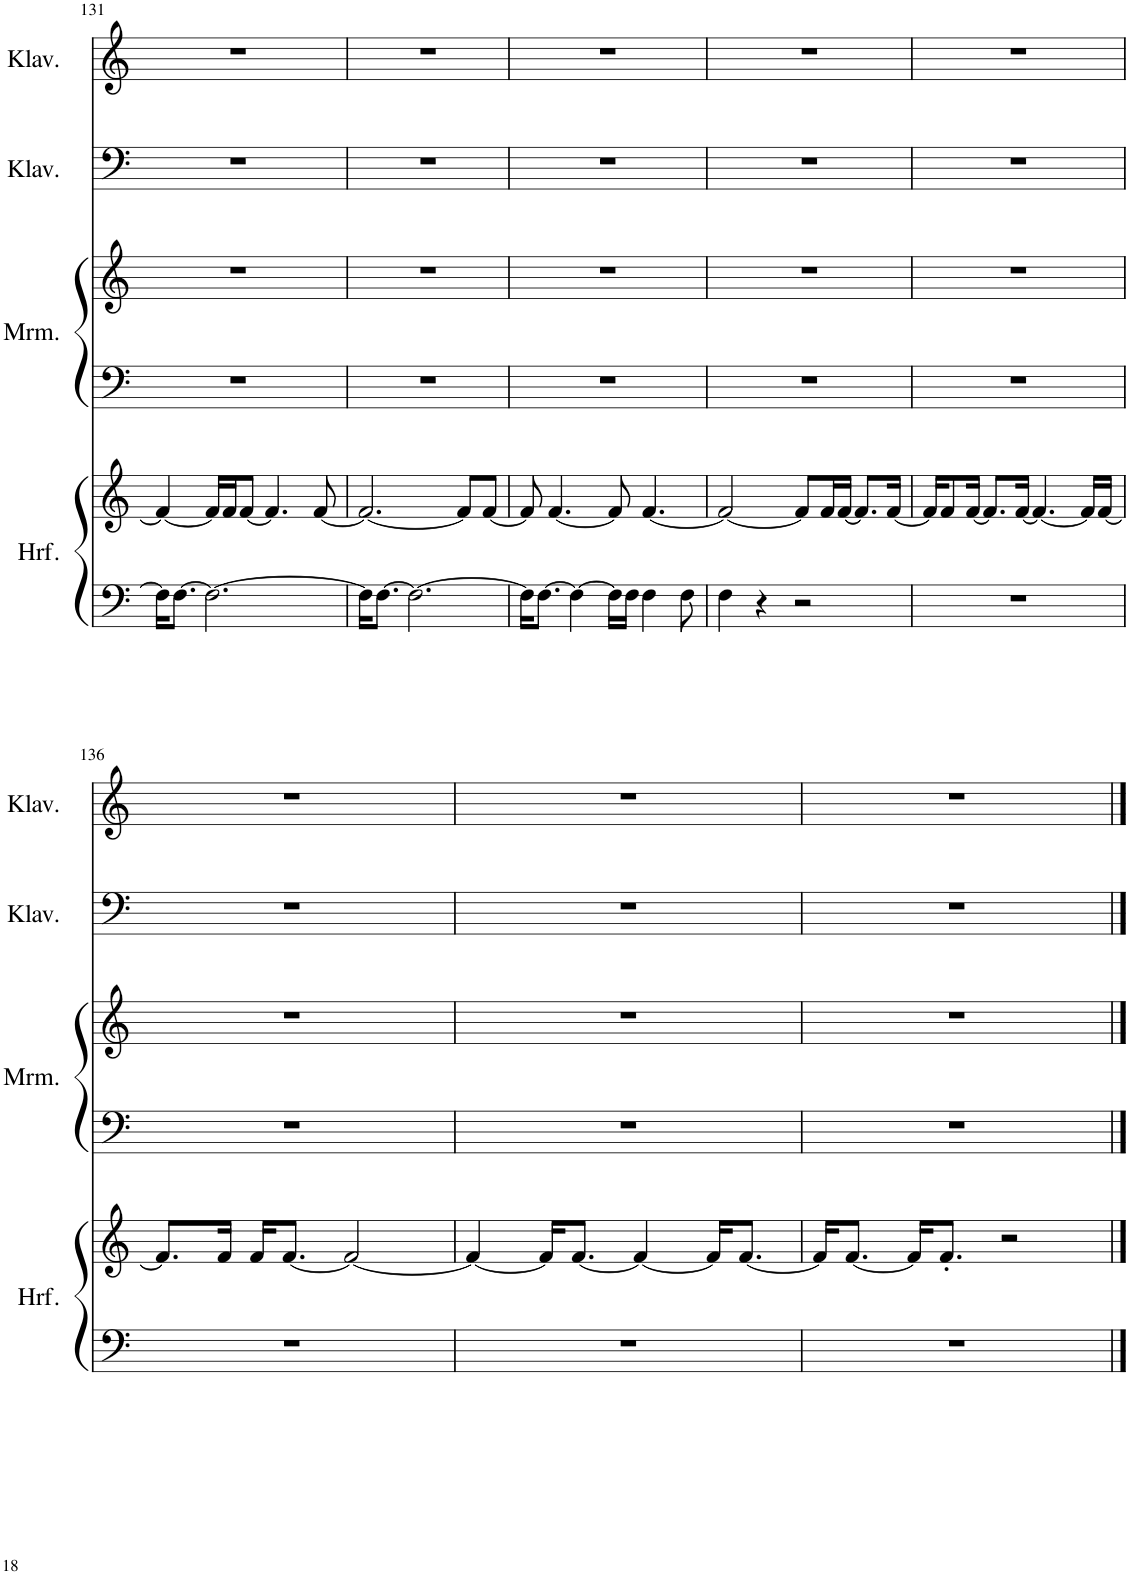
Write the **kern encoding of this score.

**kern	**kern	**kern	**kern	**kern	**kern
*part4	*part4	*part3	*part3	*part2	*part1
*staff6	*staff5	*staff4	*staff3	*staff2	*staff1
*I"Harfe	*	*I"Marimba	*	*I"Klavier	*I"Klavier
*I'Hrf.	*	*I'Mrm.	*	*I'Klav.	*I'Klav.
!!LO:PB:g=z
*clefF4	*clefG2	*clefF4	*clefG2	*clefF4	*clefG2
*k[]	*k[]	*k[]	*k[]	*k[]	*k[]
*M4/4	*M4/4	*M4/4	*M4/4	*M4/4	*M4/4
=131	=131	=131	=131	=131	=131
16F\KL]	4f/_	1r	1r	1r	1r
[8.F\J	.	.	.	.	.
2.F\_	16f/LL]	.	.	.	.
.	16f/J	.	.	.	.
.	[8f/J	.	.	.	.
.	4.f/]	.	.	.	.
.	[8f/	.	.	.	.
=132	=132	=132	=132	=132	=132
16F\KL]	2.f/_	1r	1r	1r	1r
[8.F\J	.	.	.	.	.
2.F\_	.	.	.	.	.
.	8f/L]	.	.	.	.
.	[8f/J	.	.	.	.
=133	=133	=133	=133	=133	=133
16F\KL]	8f/]	1r	1r	1r	1r
[8.F\J	.	.	.	.	.
.	[4.f/	.	.	.	.
4F\_	.	.	.	.	.
16F\LL]	8f/]	.	.	.	.
16F\JJ	.	.	.	.	.
4F\	[4.f/	.	.	.	.
8F\	.	.	.	.	.
=134	=134	=134	=134	=134	=134
4F\	2f/_	1r	1r	1r	1r
4r	.	.	.	.	.
2r	8f/L]	.	.	.	.
.	16f/L	.	.	.	.
.	[16f/JJ	.	.	.	.
.	8.f/L]	.	.	.	.
.	[16f/Jk	.	.	.	.
=135	=135	=135	=135	=135	=135
1r	16f/KL]	1r	1r	1r	1r
.	8f/	.	.	.	.
.	[16f/Jk	.	.	.	.
.	8.f/L]	.	.	.	.
.	[16f/Jk	.	.	.	.
.	4.f/_	.	.	.	.
.	16f/LL]	.	.	.	.
.	[16f/JJ	.	.	.	.
!!LO:LB:g=z
=136	=136	=136	=136	=136	=136
1r	8.f/L]	1r	1r	1r	1r
.	16f/Jk	.	.	.	.
.	16f/KL	.	.	.	.
.	[8.f/J	.	.	.	.
.	2f/_	.	.	.	.
=137	=137	=137	=137	=137	=137
1r	4f/_	1r	1r	1r	1r
.	16f/KL]	.	.	.	.
.	[8.f/J	.	.	.	.
.	4f/_	.	.	.	.
.	16f/KL]	.	.	.	.
.	[8.f/J	.	.	.	.
=138	=138	=138	=138	=138	=138
1r	16f/KL]	1r	1r	1r	1r
.	[8.f/J	.	.	.	.
.	16f/KL]	.	.	.	.
.	8.f'/J	.	.	.	.
.	2r	.	.	.	.
==	==	==	==	==	==
*-	*-	*-	*-	*-	*-
